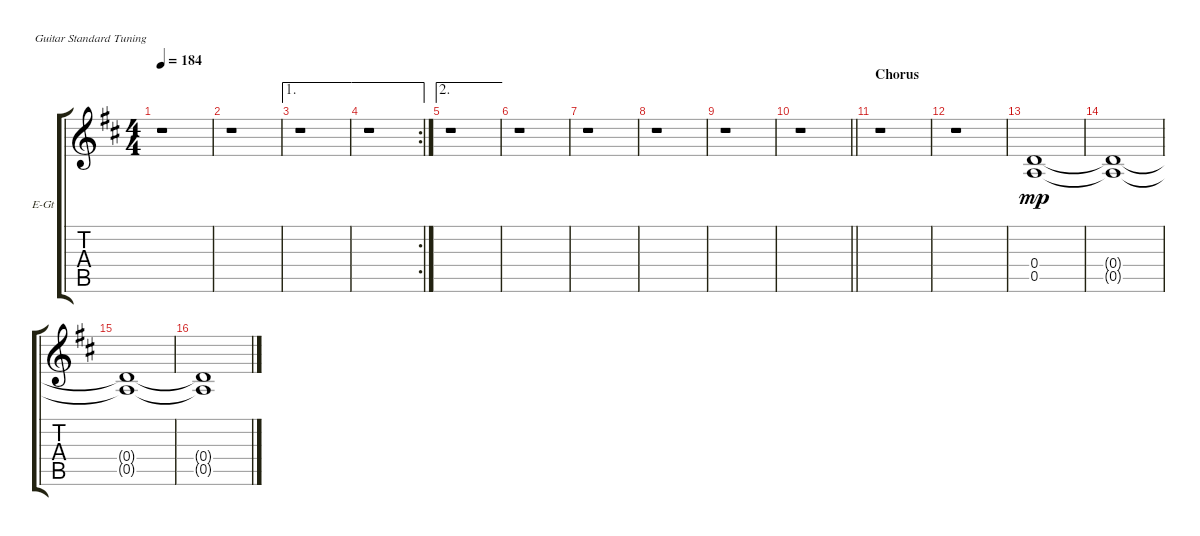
\defaultSystemsLayout 4
\bracketExtendMode groupsimilarinstruments
\firstSystemTrackNameOrientation horizontal
\otherSystemsTrackNameOrientation horizontal
\track ("Guitar 7" "E-Gt") {instrument distortionguitar}
\staff {score tabs}
\tuning (E4 B3 G3 D3 A2 E2)
\ts (4 4)
\tempo 184
\clef g2
\ks d
r.1{dy mp} |
r.1 |
\ae 1
r.1 |
\ae 1
\rc 2
r.1 |
\ae 2
r.1 |
r.1 |
r.1 |
r.1 |
r.1 |
\barLineRight lightlight
r.1 |
\section ("" "Chorus")
r.1 |
r.1 |
(0.4 0.5).1 |
(0.5{t} 0.4{t}).1 |
(0.5{t} 0.4{t}).1 |
(0.5{t} 0.4{t}).1
